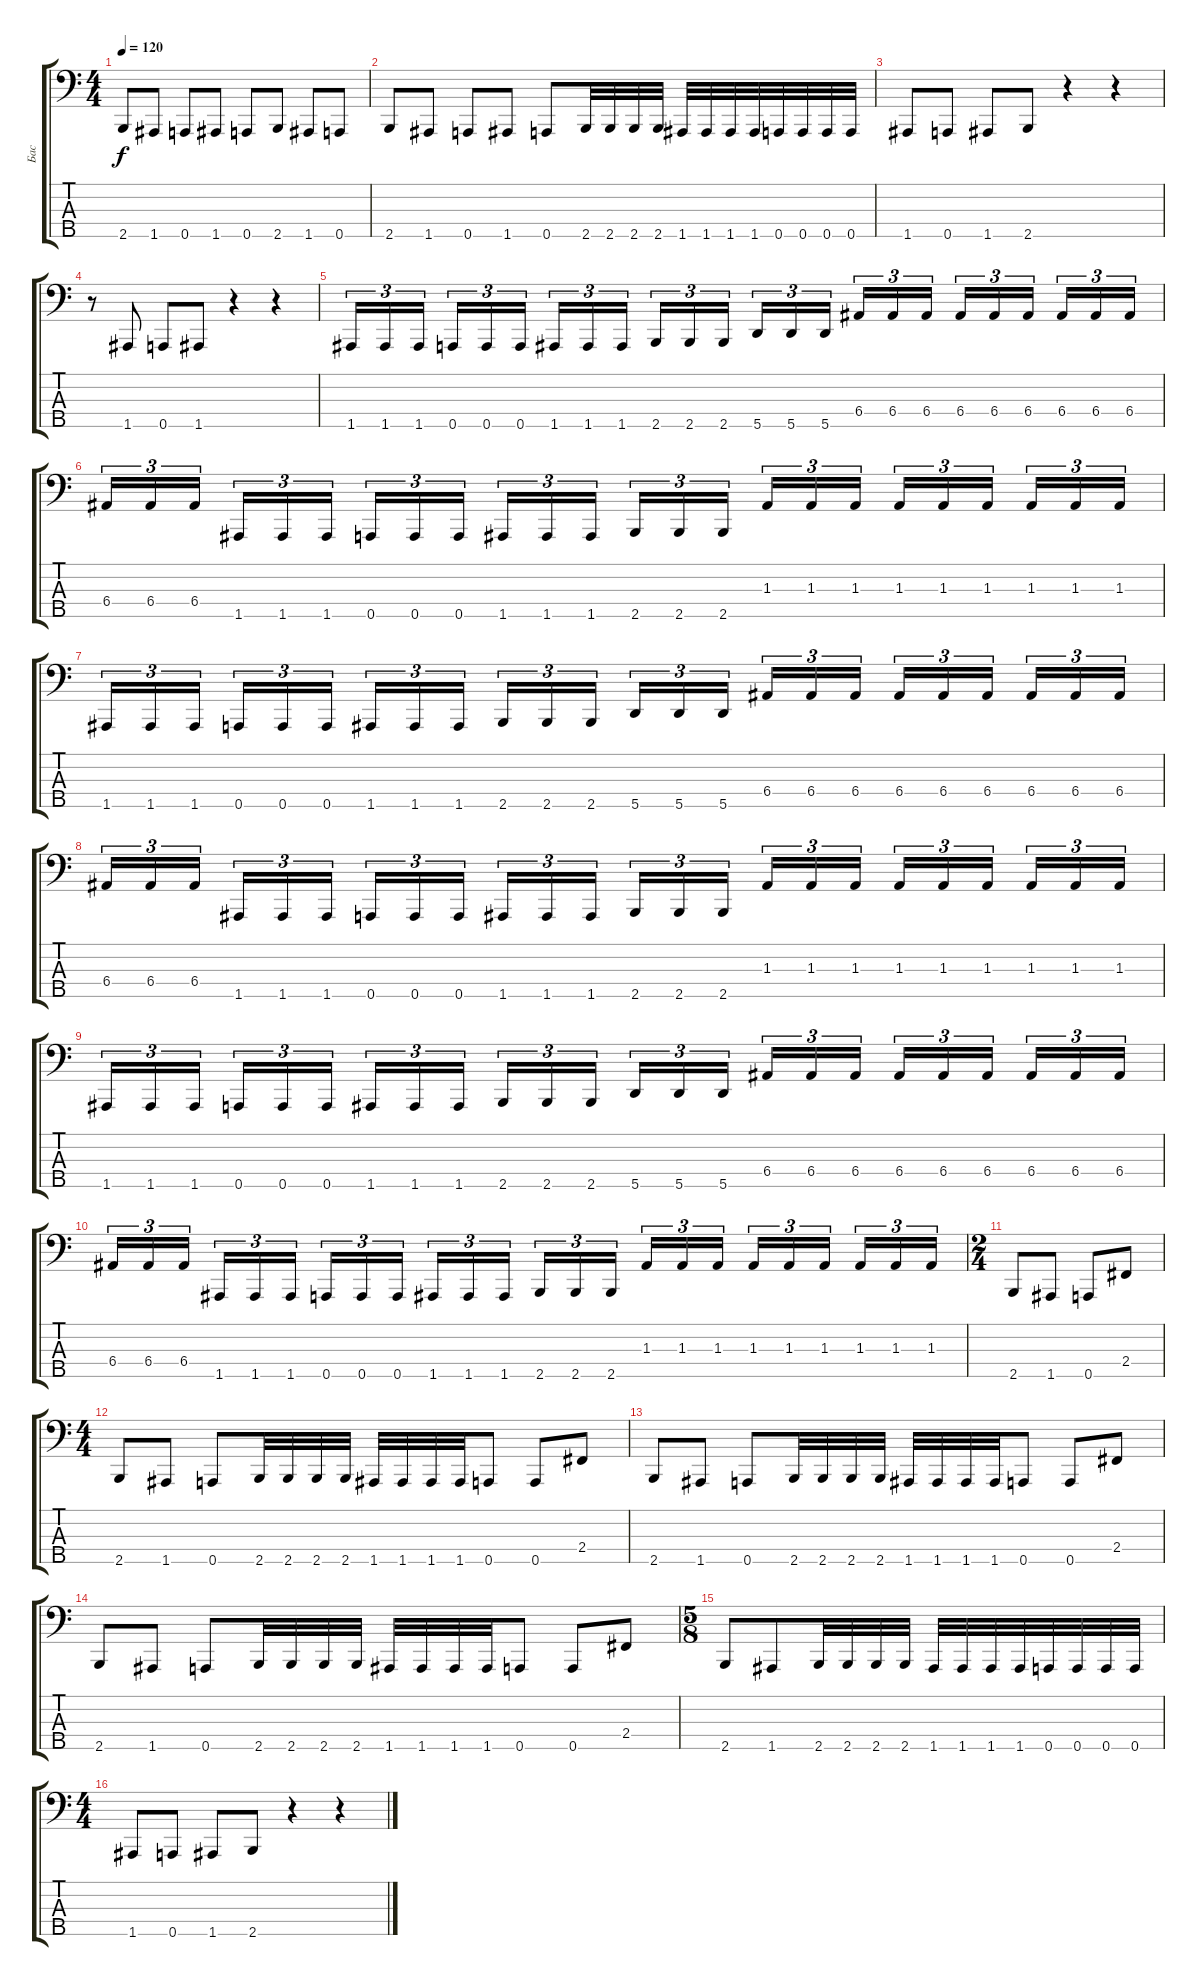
\track ("Бас" "Бас") {instrument slapbass2}
\staff {score tabs}
\tuning (G2 D2 A1 E1 A0) {hide}
\ts (4 4)
\tempo 120
\clef f4
\ks c
2.5.8{dy f} 1.5.8 0.5.8 1.5.8 0.5.8 2.5.8 1.5.8 0.5.8 |
2.5.8 1.5.8 0.5.8 1.5.8 0.5.8 2.5.32 2.5.32 2.5.32 2.5.32 1.5.32 1.5.32 1.5.32 1.5.32 0.5.32 0.5.32 0.5.32 0.5.32 |
1.5.8 0.5.8 1.5.8 2.5.8 r.4 r.4 |
r.8 1.5.8 0.5.8 1.5.8 r.4 r.4 |
1.5.16{tu (3 2)} 1.5.16{tu (3 2)} 1.5.16{tu (3 2) beam splitsecondary} 0.5.16{tu (3 2)} 0.5.16{tu (3 2)} 0.5.16{tu (3 2)} 1.5.16{tu (3 2)} 1.5.16{tu (3 2)} 1.5.16{tu (3 2) beam splitsecondary} 2.5.16{tu (3 2)} 2.5.16{tu (3 2)} 2.5.16{tu (3 2)} 5.5.16{tu (3 2)} 5.5.16{tu (3 2)} 5.5.16{tu (3 2) beam splitsecondary} 6.4.16{tu (3 2)} 6.4.16{tu (3 2)} 6.4.16{tu (3 2)} 6.4.16{tu (3 2)} 6.4.16{tu (3 2)} 6.4.16{tu (3 2) beam splitsecondary} 6.4.16{tu (3 2)} 6.4.16{tu (3 2)} 6.4.16{tu (3 2)} |
6.4.16{tu (3 2)} 6.4.16{tu (3 2)} 6.4.16{tu (3 2) beam splitsecondary} 1.5.16{tu (3 2)} 1.5.16{tu (3 2)} 1.5.16{tu (3 2)} 0.5.16{tu (3 2)} 0.5.16{tu (3 2)} 0.5.16{tu (3 2) beam splitsecondary} 1.5.16{tu (3 2)} 1.5.16{tu (3 2)} 1.5.16{tu (3 2)} 2.5.16{tu (3 2)} 2.5.16{tu (3 2)} 2.5.16{tu (3 2) beam splitsecondary} 1.3.16{tu (3 2)} 1.3.16{tu (3 2)} 1.3.16{tu (3 2)} 1.3.16{tu (3 2)} 1.3.16{tu (3 2)} 1.3.16{tu (3 2) beam splitsecondary} 1.3.16{tu (3 2)} 1.3.16{tu (3 2)} 1.3.16{tu (3 2)} |
1.5.16{tu (3 2)} 1.5.16{tu (3 2)} 1.5.16{tu (3 2) beam splitsecondary} 0.5.16{tu (3 2)} 0.5.16{tu (3 2)} 0.5.16{tu (3 2)} 1.5.16{tu (3 2)} 1.5.16{tu (3 2)} 1.5.16{tu (3 2) beam splitsecondary} 2.5.16{tu (3 2)} 2.5.16{tu (3 2)} 2.5.16{tu (3 2)} 5.5.16{tu (3 2)} 5.5.16{tu (3 2)} 5.5.16{tu (3 2) beam splitsecondary} 6.4.16{tu (3 2)} 6.4.16{tu (3 2)} 6.4.16{tu (3 2)} 6.4.16{tu (3 2)} 6.4.16{tu (3 2)} 6.4.16{tu (3 2) beam splitsecondary} 6.4.16{tu (3 2)} 6.4.16{tu (3 2)} 6.4.16{tu (3 2)} |
6.4.16{tu (3 2)} 6.4.16{tu (3 2)} 6.4.16{tu (3 2) beam splitsecondary} 1.5.16{tu (3 2)} 1.5.16{tu (3 2)} 1.5.16{tu (3 2)} 0.5.16{tu (3 2)} 0.5.16{tu (3 2)} 0.5.16{tu (3 2) beam splitsecondary} 1.5.16{tu (3 2)} 1.5.16{tu (3 2)} 1.5.16{tu (3 2)} 2.5.16{tu (3 2)} 2.5.16{tu (3 2)} 2.5.16{tu (3 2) beam splitsecondary} 1.3.16{tu (3 2)} 1.3.16{tu (3 2)} 1.3.16{tu (3 2)} 1.3.16{tu (3 2)} 1.3.16{tu (3 2)} 1.3.16{tu (3 2) beam splitsecondary} 1.3.16{tu (3 2)} 1.3.16{tu (3 2)} 1.3.16{tu (3 2)} |
1.5.16{tu (3 2)} 1.5.16{tu (3 2)} 1.5.16{tu (3 2) beam splitsecondary} 0.5.16{tu (3 2)} 0.5.16{tu (3 2)} 0.5.16{tu (3 2)} 1.5.16{tu (3 2)} 1.5.16{tu (3 2)} 1.5.16{tu (3 2) beam splitsecondary} 2.5.16{tu (3 2)} 2.5.16{tu (3 2)} 2.5.16{tu (3 2)} 5.5.16{tu (3 2)} 5.5.16{tu (3 2)} 5.5.16{tu (3 2) beam splitsecondary} 6.4.16{tu (3 2)} 6.4.16{tu (3 2)} 6.4.16{tu (3 2)} 6.4.16{tu (3 2)} 6.4.16{tu (3 2)} 6.4.16{tu (3 2) beam splitsecondary} 6.4.16{tu (3 2)} 6.4.16{tu (3 2)} 6.4.16{tu (3 2)} |
6.4.16{tu (3 2)} 6.4.16{tu (3 2)} 6.4.16{tu (3 2) beam splitsecondary} 1.5.16{tu (3 2)} 1.5.16{tu (3 2)} 1.5.16{tu (3 2)} 0.5.16{tu (3 2)} 0.5.16{tu (3 2)} 0.5.16{tu (3 2) beam splitsecondary} 1.5.16{tu (3 2)} 1.5.16{tu (3 2)} 1.5.16{tu (3 2)} 2.5.16{tu (3 2)} 2.5.16{tu (3 2)} 2.5.16{tu (3 2) beam splitsecondary} 1.3.16{tu (3 2)} 1.3.16{tu (3 2)} 1.3.16{tu (3 2)} 1.3.16{tu (3 2)} 1.3.16{tu (3 2)} 1.3.16{tu (3 2) beam splitsecondary} 1.3.16{tu (3 2)} 1.3.16{tu (3 2)} 1.3.16{tu (3 2)} |
\ts (2 4)
2.5.8 1.5.8 0.5.8 2.4.8 |
\ts (4 4)
2.5.8 1.5.8 0.5.8 2.5.32 2.5.32 2.5.32 2.5.32 1.5.32 1.5.32 1.5.32 1.5.32 0.5.8 0.5.8 2.4.8 |
2.5.8 1.5.8 0.5.8 2.5.32 2.5.32 2.5.32 2.5.32 1.5.32 1.5.32 1.5.32 1.5.32 0.5.8 0.5.8 2.4.8 |
2.5.8 1.5.8 0.5.8 2.5.32 2.5.32 2.5.32 2.5.32 1.5.32 1.5.32 1.5.32 1.5.32 0.5.8 0.5.8 2.4.8 |
\ts (5 8)
2.5.8 1.5.8 2.5.32 2.5.32 2.5.32 2.5.32 1.5.32 1.5.32 1.5.32 1.5.32 0.5.32 0.5.32 0.5.32 0.5.32 |
\ts (4 4)
1.5.8 0.5.8 1.5.8 2.5.8 r.4 r.4
